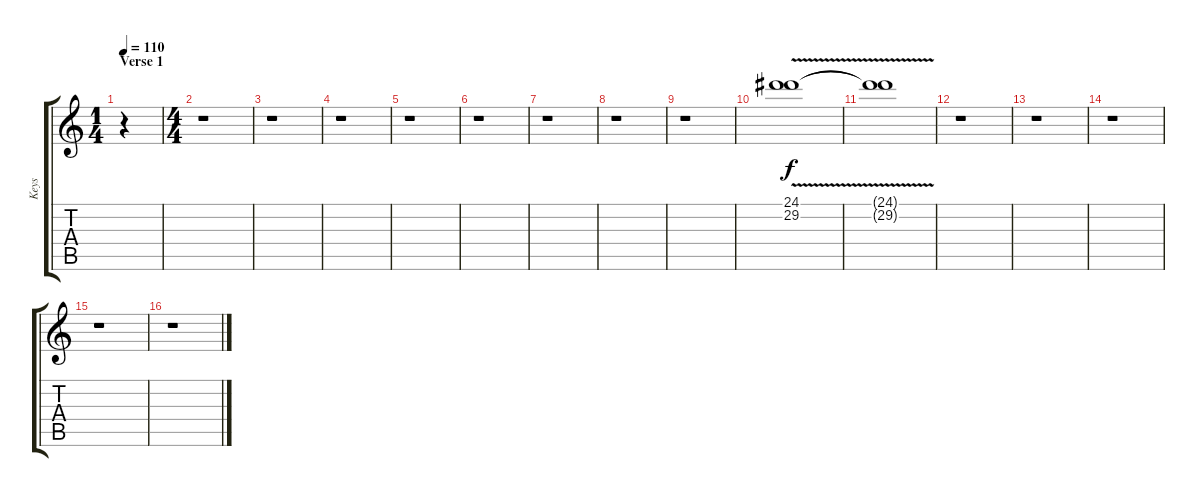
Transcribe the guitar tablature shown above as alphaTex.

\track ("Keys" "Keys") {instrument pad2warm}
\staff {score tabs}
\tuning (Eb4 Bb3 Gb3 Db3 Ab2 Eb2) {hide}
\ts (1 4)
\section ("" "Verse 1")
\tempo 110
\clef g2
\ks c
r.4{dy f instrument pad2warm} |
\ts (4 4)
r.1{volume 9} |
r.1 |
r.1 |
r.1 |
r.1 |
r.1 |
r.1 |
r.1 |
(24.1 29.2{v}).1{volume 3} |
(24.1{t} 29.2{t}).1 |
r.1 |
r.1 |
r.1 |
r.1 |
r.1
